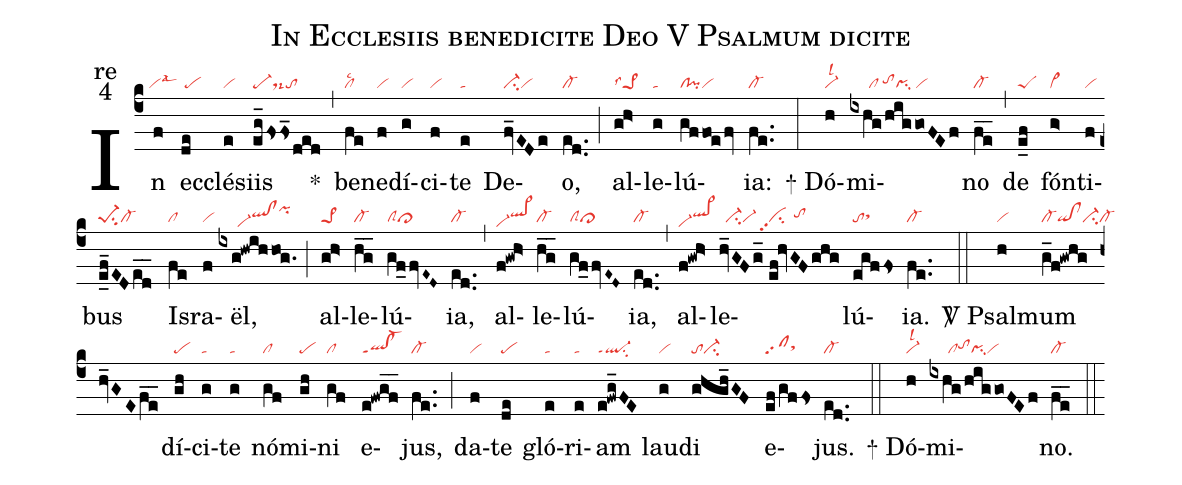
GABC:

name:In Ecclesiis benedicite Deo V Psalmum dicite;
office-part:re;
mode:4;
nabc-lines:1;
%%
(c4) In(f|`vilsal3) ec(de|/pe)clé(e|vi)siis(eg_fsfs_ded|pe-ds-to) <sp>*</sp>(,)
be(fe|cllsc2)ne(f|vi)dí(g|vi)ci(f|vi)te(e|ta) De(fv_EDe|ci-vi)o,(ed..|cl-) (;)
al(gh>|pe>1lss4)le(g|ta)lú(gffoe/fv|cl!pivi)ia:(fe..|cl-) (:)

<sp>+</sp> Dó(h|vi-lsl2)mi(ixhg/higgoFEf|//////cl/tohhpisu1/vi)no(fe__|cl-) (,)
de(e_f|peS) fón(g>|vi>)ti(f|vi)bus(e_f_EDed__|pe-1su2cl-)
Is(fe|cl)ra(f|vi)ël,(ixg!hwihhog.|//////vi-hdqlhh!clhhpihj) (;)
al(gh>|pe>1)le(hg__|cl-)lú(gf_/fvE~D~|clSci~)ia,(ed..|cl-) (,)
al(f!gwh>|vi-hdql>hh)le(hg__|cl-)lú(gf_/fvE~D~|clSci~)ia,(ed..|cl-) (,)
al(f!gwh>|vi-hdql>hh)le(hv_GFg_1//ef!hvGFghg|//ci-vi-/cipp2//tohh)lú(egffs|tosthh)ia.(fe..|cl-) (::)

<sp>V/</sp> Psal(h|vi)mum(g_f!gwhg/hv_GEfe__|cl-qi!clci-cl-)
dí(gh|pe)ci(g|ta)te(g|ta) nó(gf|cl)mi(gh|pe)ni(gf|cl) e(e!fwgf__|ql!cl-ppt1)jus,(fe..|cl-) (;)
da(f|vi)te(de|pe) gló(e|ta)ri(e|ta)am(e!fwg_FE|ql-ppt1su2)
lau(g|vi)di(ghgh_GF|toci-) e(ef/gffs|clpp2sthh)jus.(ed..|cl-) (::)

<sp>+</sp> Dó(h|vi-lsl2)mi(ixhg/higgoFEf|//////cltohhpisu1vi)no.(fe__|cl-) (::)
